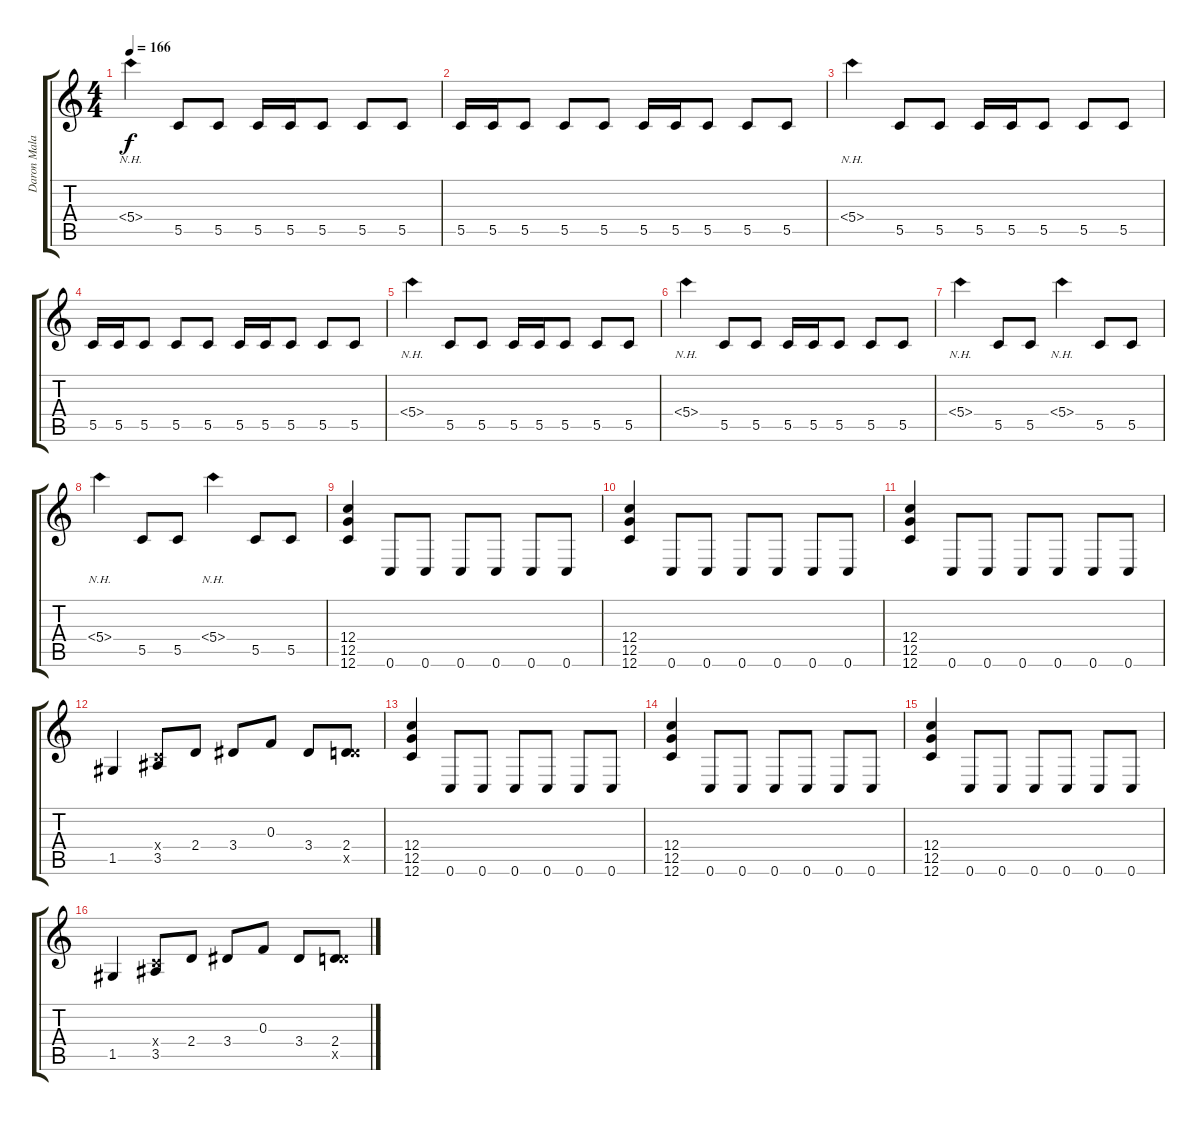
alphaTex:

\track ("Daron Malakian - Distorted Guitar" "Daron Mala") {instrument distortionguitar}
\staff {score tabs}
\tuning (D4 A3 F3 C3 G2 C2) {hide}
\ts (4 4)
\tempo 166
\clef g2
\ks c
5.4{nh}.4{dy f instrument distortionguitar} 5.5.8 5.5.8 5.5.16 5.5.16 5.5.8 5.5.8 5.5.8 |
5.5.16 5.5.16 5.5.8 5.5.8 5.5.8 5.5.16 5.5.16 5.5.8 5.5.8 5.5.8 |
5.4{nh}.4 5.5.8 5.5.8 5.5.16 5.5.16 5.5.8 5.5.8 5.5.8 |
5.5.16 5.5.16 5.5.8 5.5.8 5.5.8 5.5.16 5.5.16 5.5.8 5.5.8 5.5.8 |
5.4{nh}.4 5.5.8 5.5.8 5.5.16 5.5.16 5.5.8 5.5.8 5.5.8 |
5.4{nh}.4 5.5.8 5.5.8 5.5.16 5.5.16 5.5.8 5.5.8 5.5.8 |
5.4{nh}.4 5.5.8 5.5.8 5.4{nh}.4 5.5.8 5.5.8 |
5.4{nh}.4 5.5.8 5.5.8 5.4{nh}.4 5.5.8 5.5.8 |
(12.4 12.5 12.6).4 0.6.8 0.6.8 0.6.8 0.6.8 0.6.8 0.6.8 |
(12.4 12.5 12.6).4 0.6.8 0.6.8 0.6.8 0.6.8 0.6.8 0.6.8 |
(12.4 12.5 12.6).4 0.6.8 0.6.8 0.6.8 0.6.8 0.6.8 0.6.8 |
1.5.4 (0.4{x} 3.5).8 2.4.8 3.4.8 0.3.8 3.4.8 (2.4 7.5{x}).8 |
(12.4 12.5 12.6).4 0.6.8 0.6.8 0.6.8 0.6.8 0.6.8 0.6.8 |
(12.4 12.5 12.6).4 0.6.8 0.6.8 0.6.8 0.6.8 0.6.8 0.6.8 |
(12.4 12.5 12.6).4 0.6.8 0.6.8 0.6.8 0.6.8 0.6.8 0.6.8 |
1.5.4 (0.4{x} 3.5).8 2.4.8 3.4.8 0.3.8 3.4.8 (2.4 7.5{x}).8
